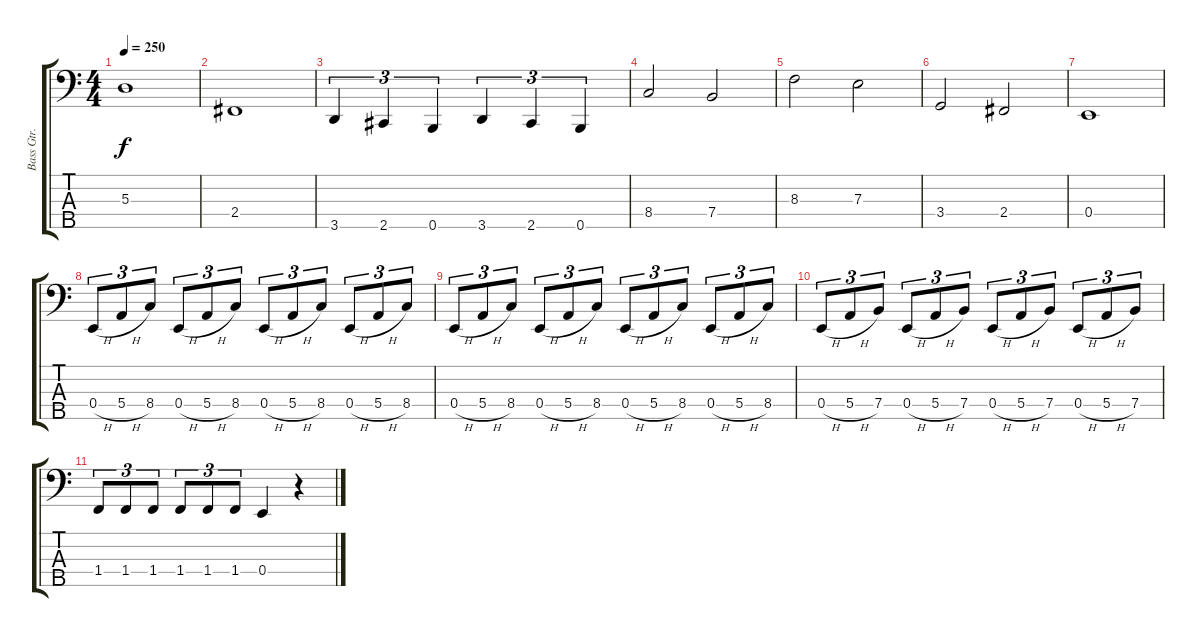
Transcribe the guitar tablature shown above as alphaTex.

\track ("Bass Gtr." "Bass Gtr.") {instrument electricbassfinger}
\staff {score tabs}
\tuning (G2 D2 A1 E1 B0) {hide}
\ts (4 4)
\tempo 250
\clef f4
\ks c
5.3.1{dy f} |
2.4.1 |
3.5.4{tu (3 2)} 2.5.4{tu (3 2)} 0.5.4{tu (3 2)} 3.5.4{tu (3 2)} 2.5.4{tu (3 2)} 0.5.4{tu (3 2)} |
8.4.2 7.4.2 |
8.3.2 7.3.2 |
3.4.2 2.4.2 |
0.4.1 |
0.4{h}.8{tu (3 2)} 5.4{h}.8{tu (3 2)} 8.4.8{tu (3 2)} 0.4{h}.8{tu (3 2)} 5.4{h}.8{tu (3 2)} 8.4.8{tu (3 2)} 0.4{h}.8{tu (3 2)} 5.4{h}.8{tu (3 2)} 8.4.8{tu (3 2)} 0.4{h}.8{tu (3 2)} 5.4{h}.8{tu (3 2)} 8.4.8{tu (3 2)} |
0.4{h}.8{tu (3 2)} 5.4{h}.8{tu (3 2)} 8.4.8{tu (3 2)} 0.4{h}.8{tu (3 2)} 5.4{h}.8{tu (3 2)} 8.4.8{tu (3 2)} 0.4{h}.8{tu (3 2)} 5.4{h}.8{tu (3 2)} 8.4.8{tu (3 2)} 0.4{h}.8{tu (3 2)} 5.4{h}.8{tu (3 2)} 8.4.8{tu (3 2)} |
0.4{h}.8{tu (3 2)} 5.4{h}.8{tu (3 2)} 7.4.8{tu (3 2)} 0.4{h}.8{tu (3 2)} 5.4{h}.8{tu (3 2)} 7.4.8{tu (3 2)} 0.4{h}.8{tu (3 2)} 5.4{h}.8{tu (3 2)} 7.4.8{tu (3 2)} 0.4{h}.8{tu (3 2)} 5.4{h}.8{tu (3 2)} 7.4.8{tu (3 2)} |
1.4.8{tu (3 2)} 1.4.8{tu (3 2)} 1.4.8{tu (3 2)} 1.4.8{tu (3 2)} 1.4.8{tu (3 2)} 1.4.8{tu (3 2)} 0.4.4 r.4
